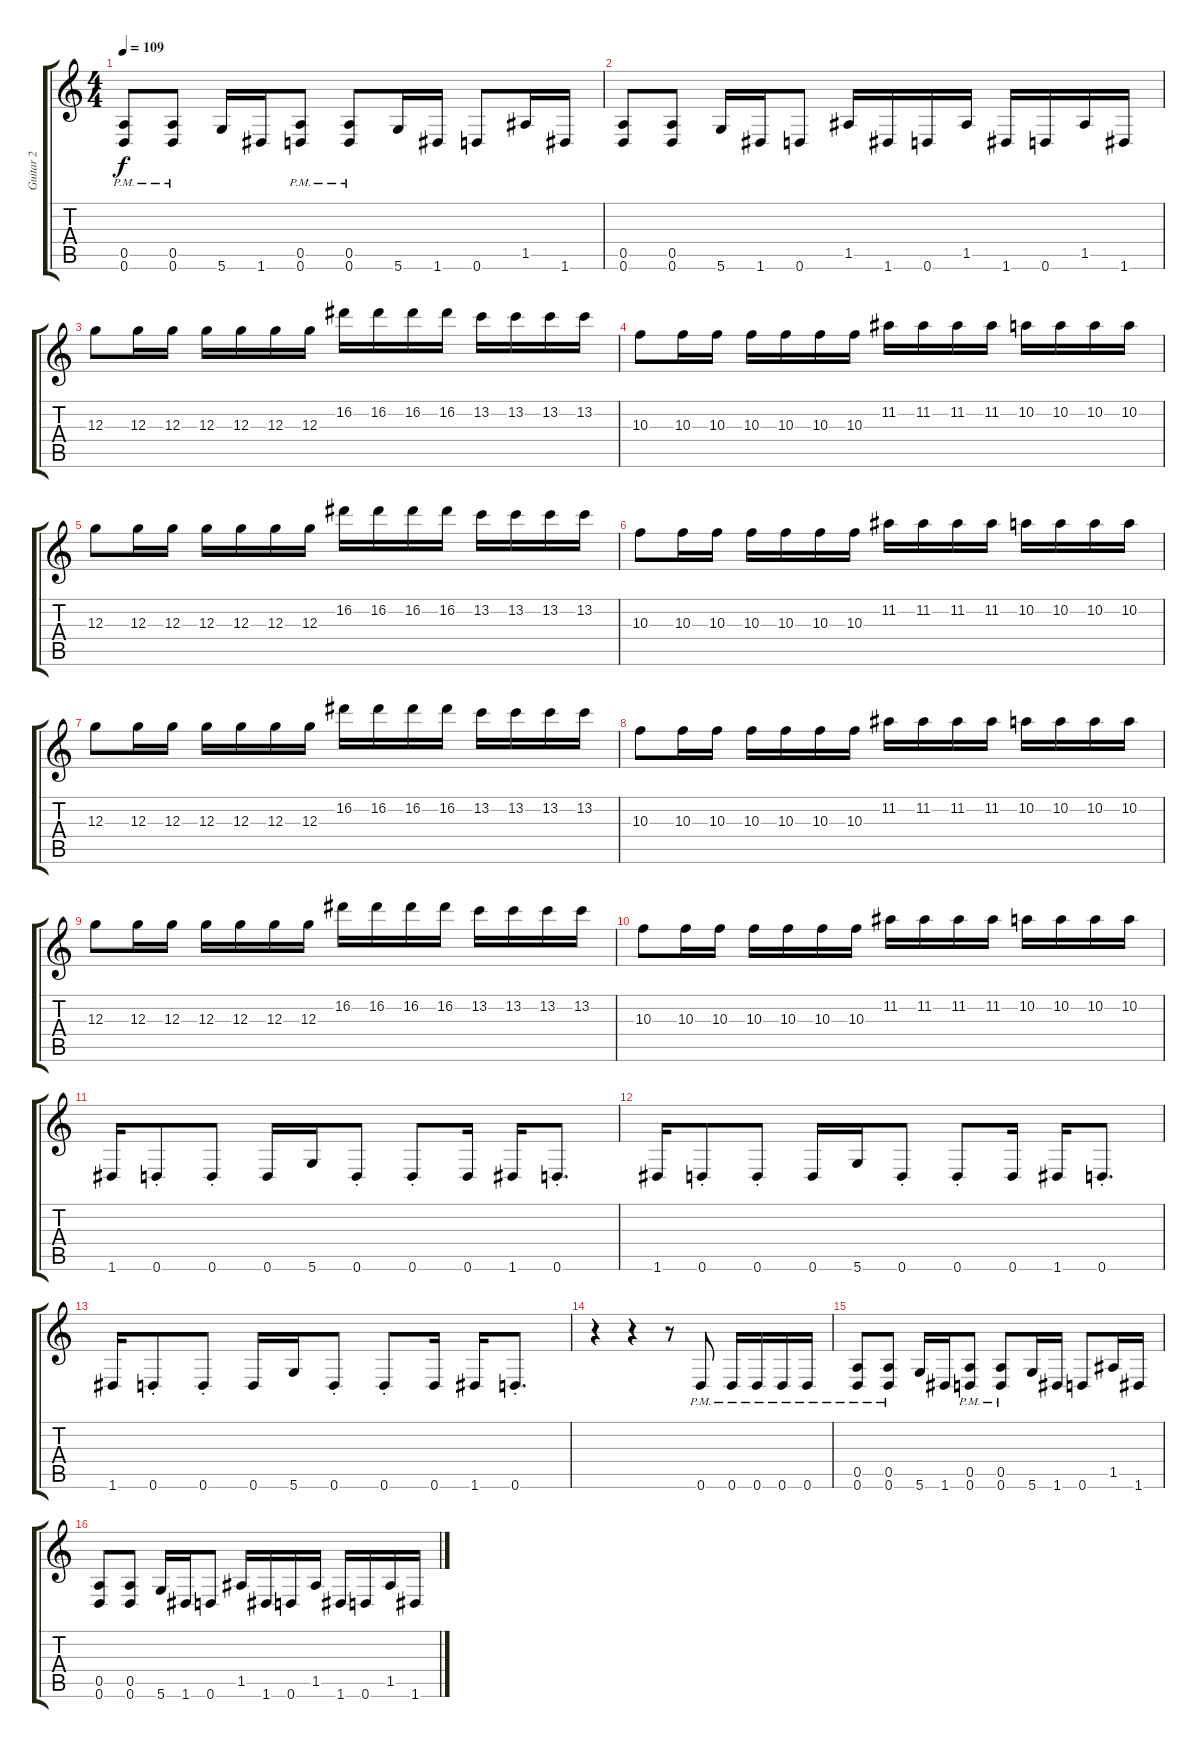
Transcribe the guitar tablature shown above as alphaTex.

\track ("Guitar 2" "Guitar 2") {instrument distortionguitar}
\staff {score tabs}
\tuning (E4 B3 G3 D3 A2 D2) {hide}
\ts (4 4)
\tempo 109
\clef g2
\ks c
(0.5{pm} 0.6).8{dy f} (0.5{pm} 0.6).8 5.6.16 1.6.16 (0.5{pm} 0.6).8 (0.5{pm} 0.6).8 5.6.16 1.6.16 0.6.8 1.5.16 1.6.16 |
(0.5 0.6).8 (0.5 0.6).8 5.6.16 1.6.16 0.6.8 1.5.16 1.6.16 0.6.16 1.5.16 1.6.16 0.6.16 1.5.16 1.6.16 |
12.3.8 12.3.16 12.3.16 12.3.16 12.3.16 12.3.16 12.3.16 16.2.16 16.2.16 16.2.16 16.2.16 13.2.16 13.2.16 13.2.16 13.2.16 |
10.3.8 10.3.16 10.3.16 10.3.16 10.3.16 10.3.16 10.3.16 11.2.16 11.2.16 11.2.16 11.2.16 10.2.16 10.2.16 10.2.16 10.2.16 |
12.3.8 12.3.16 12.3.16 12.3.16 12.3.16 12.3.16 12.3.16 16.2.16 16.2.16 16.2.16 16.2.16 13.2.16 13.2.16 13.2.16 13.2.16 |
10.3.8 10.3.16 10.3.16 10.3.16 10.3.16 10.3.16 10.3.16 11.2.16 11.2.16 11.2.16 11.2.16 10.2.16 10.2.16 10.2.16 10.2.16 |
12.3.8 12.3.16 12.3.16 12.3.16 12.3.16 12.3.16 12.3.16 16.2.16 16.2.16 16.2.16 16.2.16 13.2.16 13.2.16 13.2.16 13.2.16 |
10.3.8 10.3.16 10.3.16 10.3.16 10.3.16 10.3.16 10.3.16 11.2.16 11.2.16 11.2.16 11.2.16 10.2.16 10.2.16 10.2.16 10.2.16 |
12.3.8 12.3.16 12.3.16 12.3.16 12.3.16 12.3.16 12.3.16 16.2.16 16.2.16 16.2.16 16.2.16 13.2.16 13.2.16 13.2.16 13.2.16 |
10.3.8 10.3.16 10.3.16 10.3.16 10.3.16 10.3.16 10.3.16 11.2.16 11.2.16 11.2.16 11.2.16 10.2.16 10.2.16 10.2.16 10.2.16 |
1.6.16 0.6{st}.8 0.6{st}.8 0.6.16 5.6.16 0.6{st}.8 0.6{st}.8 0.6.16 1.6.16 0.6{st}.8{d} |
1.6.16 0.6{st}.8 0.6{st}.8 0.6.16 5.6.16 0.6{st}.8 0.6{st}.8 0.6.16 1.6.16 0.6{st}.8{d} |
1.6.16 0.6{st}.8 0.6{st}.8 0.6.16 5.6.16 0.6{st}.8 0.6{st}.8 0.6.16 1.6.16 0.6{st}.8{d} |
r.4 r.4 r.8 0.6{pm}.8 0.6{pm}.16 0.6{pm}.16 0.6{pm}.16 0.6{pm}.16 |
(0.5{pm} 0.6).8 (0.5{pm} 0.6).8 5.6.16 1.6.16 (0.5{pm} 0.6).8 (0.5{pm} 0.6).8 5.6.16 1.6.16 0.6.8 1.5.16 1.6.16 |
(0.5 0.6).8 (0.5 0.6).8 5.6.16 1.6.16 0.6.8 1.5.16 1.6.16 0.6.16 1.5.16 1.6.16 0.6.16 1.5.16 1.6.16
